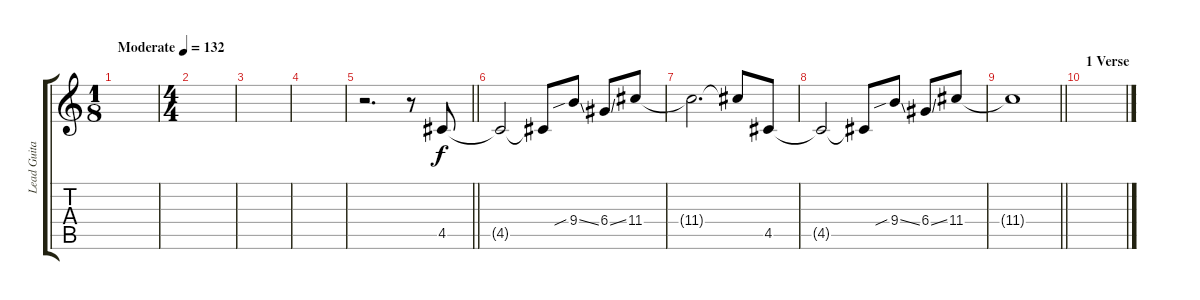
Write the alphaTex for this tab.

\track ("Lead Guitar" "Lead Guita") {instrument distortionguitar}
\staff {score tabs}
\tuning (E4 B3 G3 D3 A2 E2) {hide}
\ts (1 8)
\tempo (132 "Moderate")
\clef g2
\ks c
|
\ts (4 4)
|
|
|
\barLineRight lightlight
r.2{d} r.8 4.5.8 |
\section ("" "")
4.5{t}.2 4.5{t}.8 9.4{sib ss}.8 6.4{ss}.8 11.4.8 |
11.4{t}.2{d} 11.4{t}.8 4.5.8 |
4.5{t}.2 4.5{t}.8 9.4{sib ss}.8 6.4{ss}.8 11.4.8 |
\barLineRight lightlight
11.4{t}.1 |
\section ("" "1 Verse")
